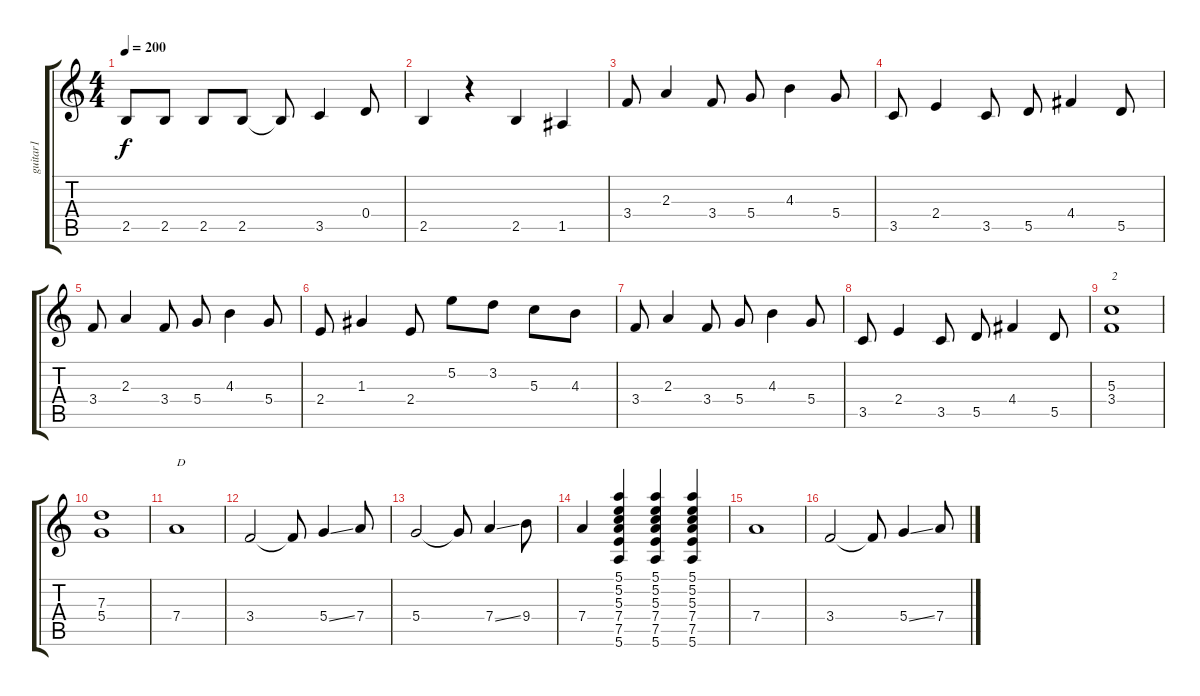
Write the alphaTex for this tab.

\track ("guitar1" "guitar1") {instrument distortionguitar}
\staff {score tabs}
\tuning (E4 B3 G3 D3 A2 E2) {hide}
\ts (4 4)
\tempo 200
\clef g2
\ks c
2.5.8{dy f} 2.5.8 2.5.8 2.5.8 2.5{t}.8 3.5.4 0.4.8 |
2.5.4 r.4 2.5.4 1.5.4 |
3.4.8 2.3.4 3.4.8 5.4.8 4.3.4 5.4.8 |
3.5.8 2.4.4 3.5.8 5.5.8 4.4.4 5.5.8 |
3.4.8 2.3.4 3.4.8 5.4.8 4.3.4 5.4.8 |
2.4.8 1.3.4 2.4.8 5.2.8 3.2.8 5.3.8 4.3.8 |
3.4.8 2.3.4 3.4.8 5.4.8 4.3.4 5.4.8 |
3.5.8 2.4.4 3.5.8 5.5.8 4.4.4 5.5.8 |
(5.3 3.4).1{txt "2"} |
(7.3 5.4).1 |
7.4.1{txt "D"} |
3.4.2 3.4{t}.8 5.4{ss}.4 7.4.8 |
5.4.2 5.4{t}.8 7.4{ss}.4 9.4.8 |
7.4.4 (5.1 5.2 5.3 7.4 7.5 5.6).4 (5.1 5.2 5.3 7.4 7.5 5.6).4 (5.1 5.2 5.3 7.4 7.5 5.6).4 |
7.4.1 |
3.4.2 3.4{t}.8 5.4{ss}.4 7.4.8
